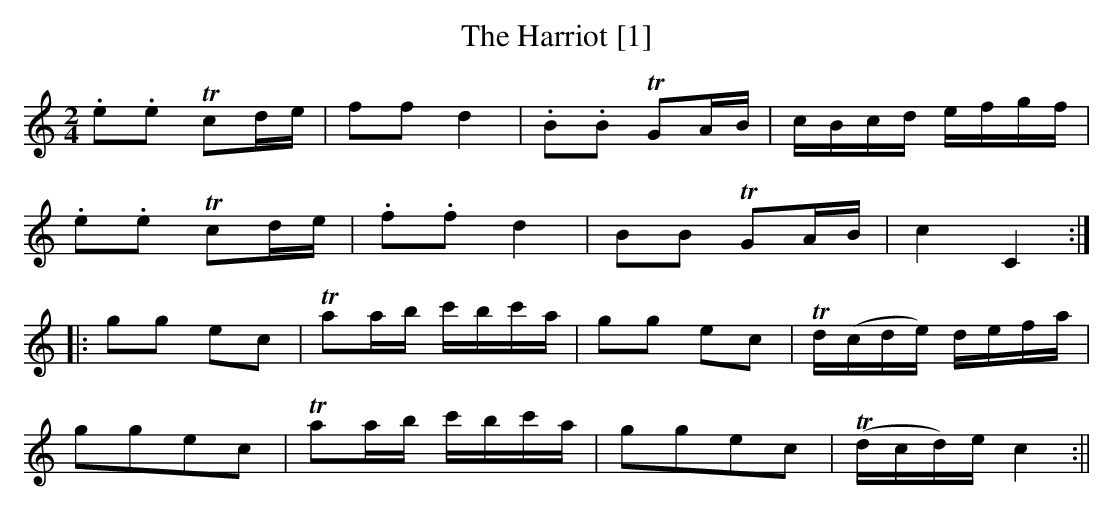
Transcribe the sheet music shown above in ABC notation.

X:1
T:Harriot [1], The
M:2/4
L:1/8
K:C
.e.e Tcd/e/|ff d2|.B.B TGA/B/|c/B/c/d/ e/f/g/f/|
.e.e Tcd/e/|.f.f d2|BB TGA/B/|c2C2:|
|:gg ec|Taa/b/ c'/b/c'/a/|gg ec|Td/(c/d/e/) d/e/f/a/|
ggec|Taa/b/ c'/b/c'/a/|ggec|T(d/c/d/)e/ c2:||
